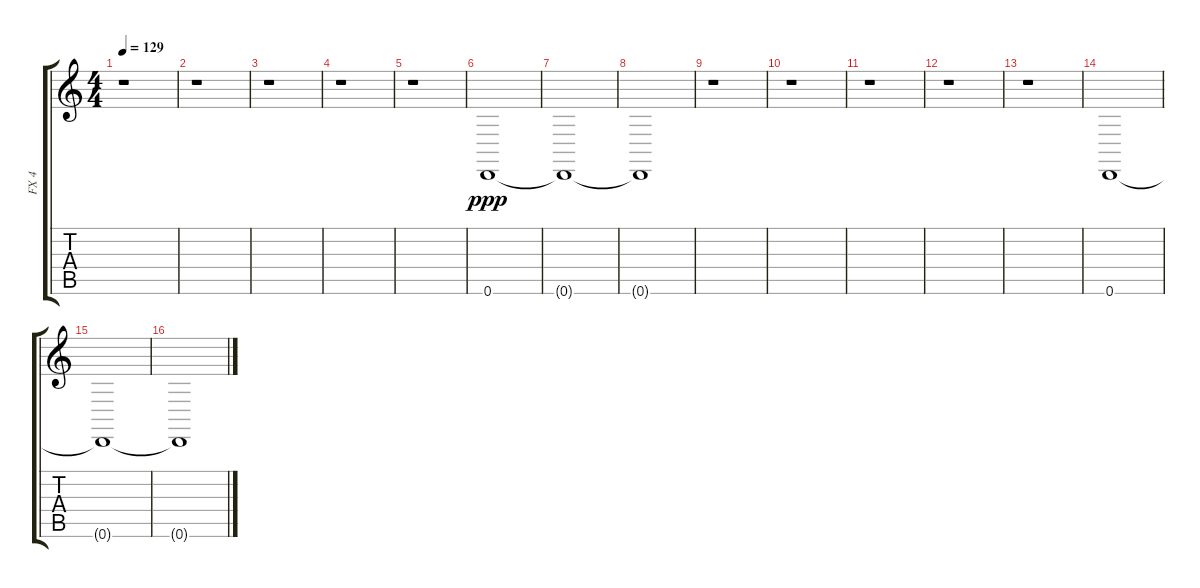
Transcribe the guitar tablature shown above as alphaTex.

\track ("FX 4" "FX 4") {instrument steeldrums}
\staff {score tabs}
\tuning (E4 B3 G3 D3 A2 D2) {hide}
\ts (4 4)
\tempo 129
\clef g2
\ks c
r.1{dy ppp} |
r.1 |
r.1 |
r.1 |
r.1 |
0.6.1 |
0.6{t}.1 |
0.6{t}.1 |
r.1 |
r.1 |
r.1 |
r.1 |
r.1 |
0.6.1 |
0.6{t}.1 |
0.6{t}.1
